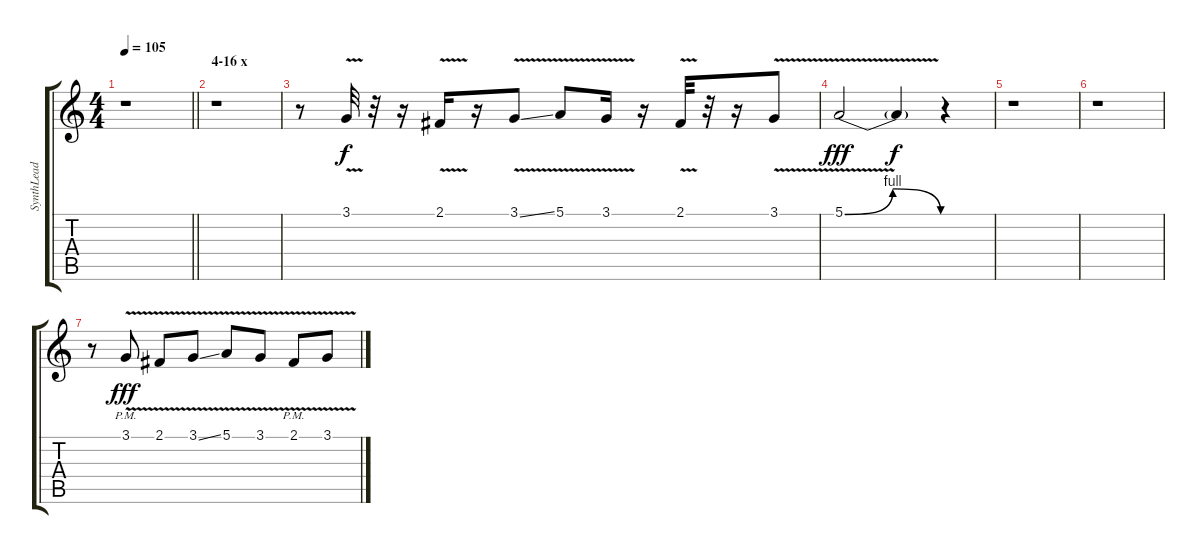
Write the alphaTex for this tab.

\track ("SynthLead" "SynthLead") {instrument lead2sawtooth}
\staff {score tabs}
\tuning (E4 B3 G3 D3 A2 E2) {hide}
\ts (4 4)
\tempo 105
\clef g2
\barLineRight lightlight
\ks c
r.1{dy f} |
\section ("" "4-16 x")
r.1 |
r.8{volume 10 balance 4} 3.1{v}.32 r.32 r.16 2.1{v}.16 r.16 3.1{v ss}.8 5.1{v}.8 3.1{v}.16 r.16 2.1{v}.32 r.32 r.16 3.1{v}.8 |
5.1{be (bendrelease 0 0 5 4 58 4 60 0) v}.2{dy fff volume 7} 5.1{t}.4{dy f} r.4 |
r.1 |
r.1 |
r.8 3.1{v pm}.8{dy fff} 2.1{v}.8 3.1{v ss}.8 5.1{v}.8 3.1{v}.8 2.1{v pm}.8 3.1{v}.8
